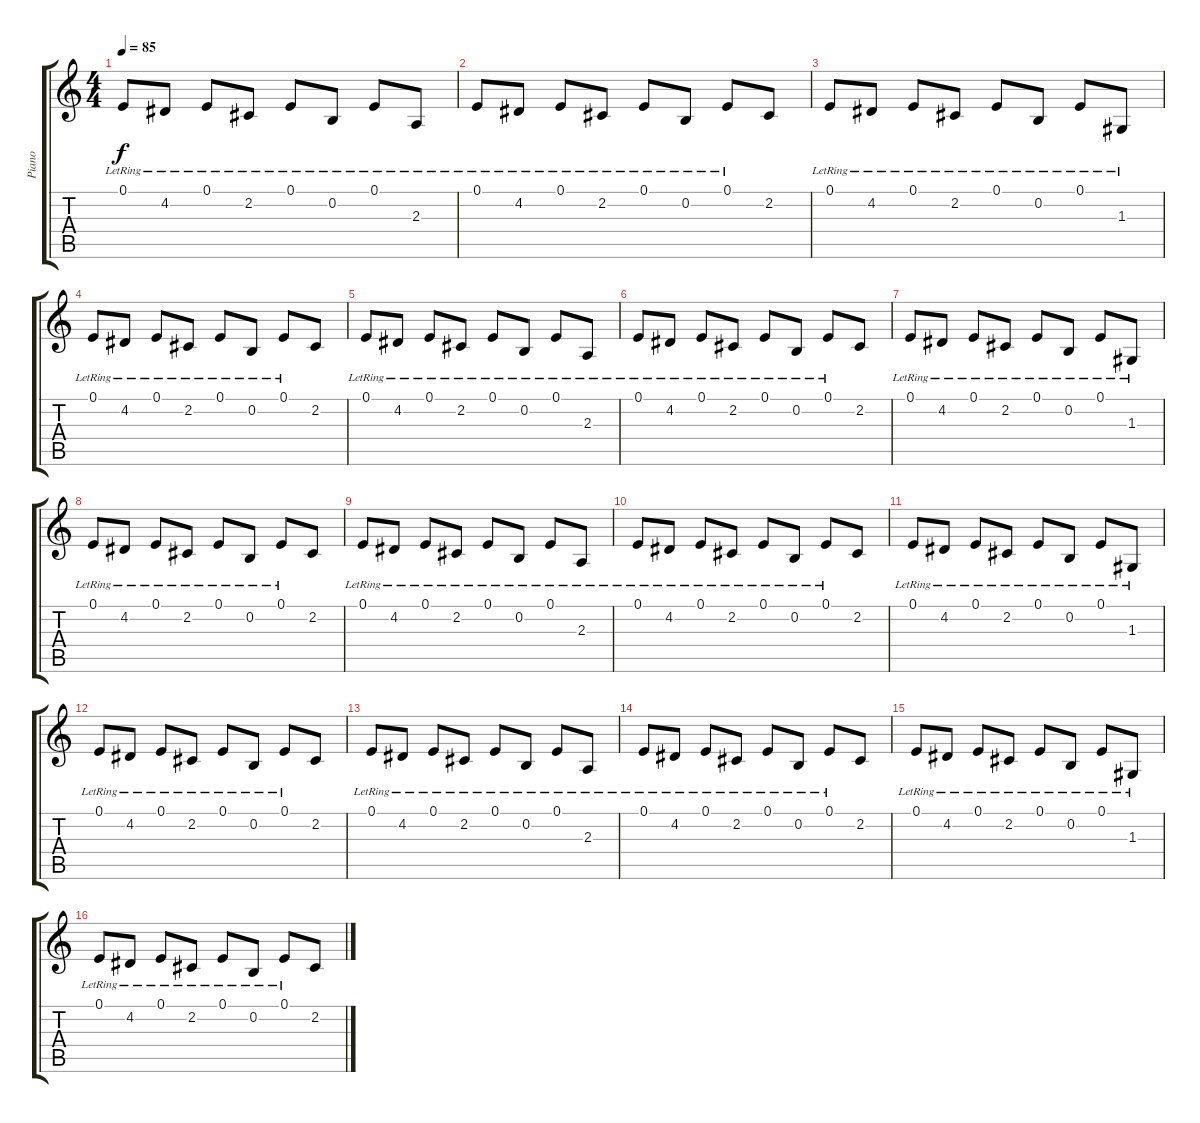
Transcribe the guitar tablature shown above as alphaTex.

\track ("Piano" "Piano") {instrument brightacousticpiano}
\staff {score tabs}
\tuning (E4 B3 G3 D3 A2 E2) {hide}
\ts (4 4)
\tempo 85
\clef g2
\ks c
0.1{lr}.8{dy f} 4.2{lr}.8 0.1{lr}.8 2.2{lr}.8 0.1{lr}.8 0.2{lr}.8 0.1{lr}.8 2.3{lr}.8 |
0.1{lr}.8 4.2{lr}.8 0.1{lr}.8 2.2{lr}.8 0.1{lr}.8 0.2{lr}.8 0.1{lr}.8 2.2.8 |
0.1{lr}.8 4.2{lr}.8 0.1{lr}.8 2.2{lr}.8 0.1{lr}.8 0.2{lr}.8 0.1{lr}.8 1.3{lr}.8 |
0.1{lr}.8 4.2{lr}.8 0.1{lr}.8 2.2{lr}.8 0.1{lr}.8 0.2{lr}.8 0.1{lr}.8 2.2.8 |
0.1{lr}.8 4.2{lr}.8 0.1{lr}.8 2.2{lr}.8 0.1{lr}.8 0.2{lr}.8 0.1{lr}.8 2.3{lr}.8 |
0.1{lr}.8 4.2{lr}.8 0.1{lr}.8 2.2{lr}.8 0.1{lr}.8 0.2{lr}.8 0.1{lr}.8 2.2.8 |
0.1{lr}.8 4.2{lr}.8 0.1{lr}.8 2.2{lr}.8 0.1{lr}.8 0.2{lr}.8 0.1{lr}.8 1.3{lr}.8 |
0.1{lr}.8 4.2{lr}.8 0.1{lr}.8 2.2{lr}.8 0.1{lr}.8 0.2{lr}.8 0.1{lr}.8 2.2.8 |
0.1{lr}.8 4.2{lr}.8 0.1{lr}.8 2.2{lr}.8 0.1{lr}.8 0.2{lr}.8 0.1{lr}.8 2.3{lr}.8 |
0.1{lr}.8 4.2{lr}.8 0.1{lr}.8 2.2{lr}.8 0.1{lr}.8 0.2{lr}.8 0.1{lr}.8 2.2.8 |
0.1{lr}.8 4.2{lr}.8 0.1{lr}.8 2.2{lr}.8 0.1{lr}.8 0.2{lr}.8 0.1{lr}.8 1.3{lr}.8 |
0.1{lr}.8 4.2{lr}.8 0.1{lr}.8 2.2{lr}.8 0.1{lr}.8 0.2{lr}.8 0.1{lr}.8 2.2.8 |
0.1{lr}.8 4.2{lr}.8 0.1{lr}.8 2.2{lr}.8 0.1{lr}.8 0.2{lr}.8 0.1{lr}.8 2.3{lr}.8 |
0.1{lr}.8 4.2{lr}.8 0.1{lr}.8 2.2{lr}.8 0.1{lr}.8 0.2{lr}.8 0.1{lr}.8 2.2.8 |
0.1{lr}.8 4.2{lr}.8 0.1{lr}.8 2.2{lr}.8 0.1{lr}.8 0.2{lr}.8 0.1{lr}.8 1.3{lr}.8 |
0.1{lr}.8 4.2{lr}.8 0.1{lr}.8 2.2{lr}.8 0.1{lr}.8 0.2{lr}.8 0.1{lr}.8 2.2.8
